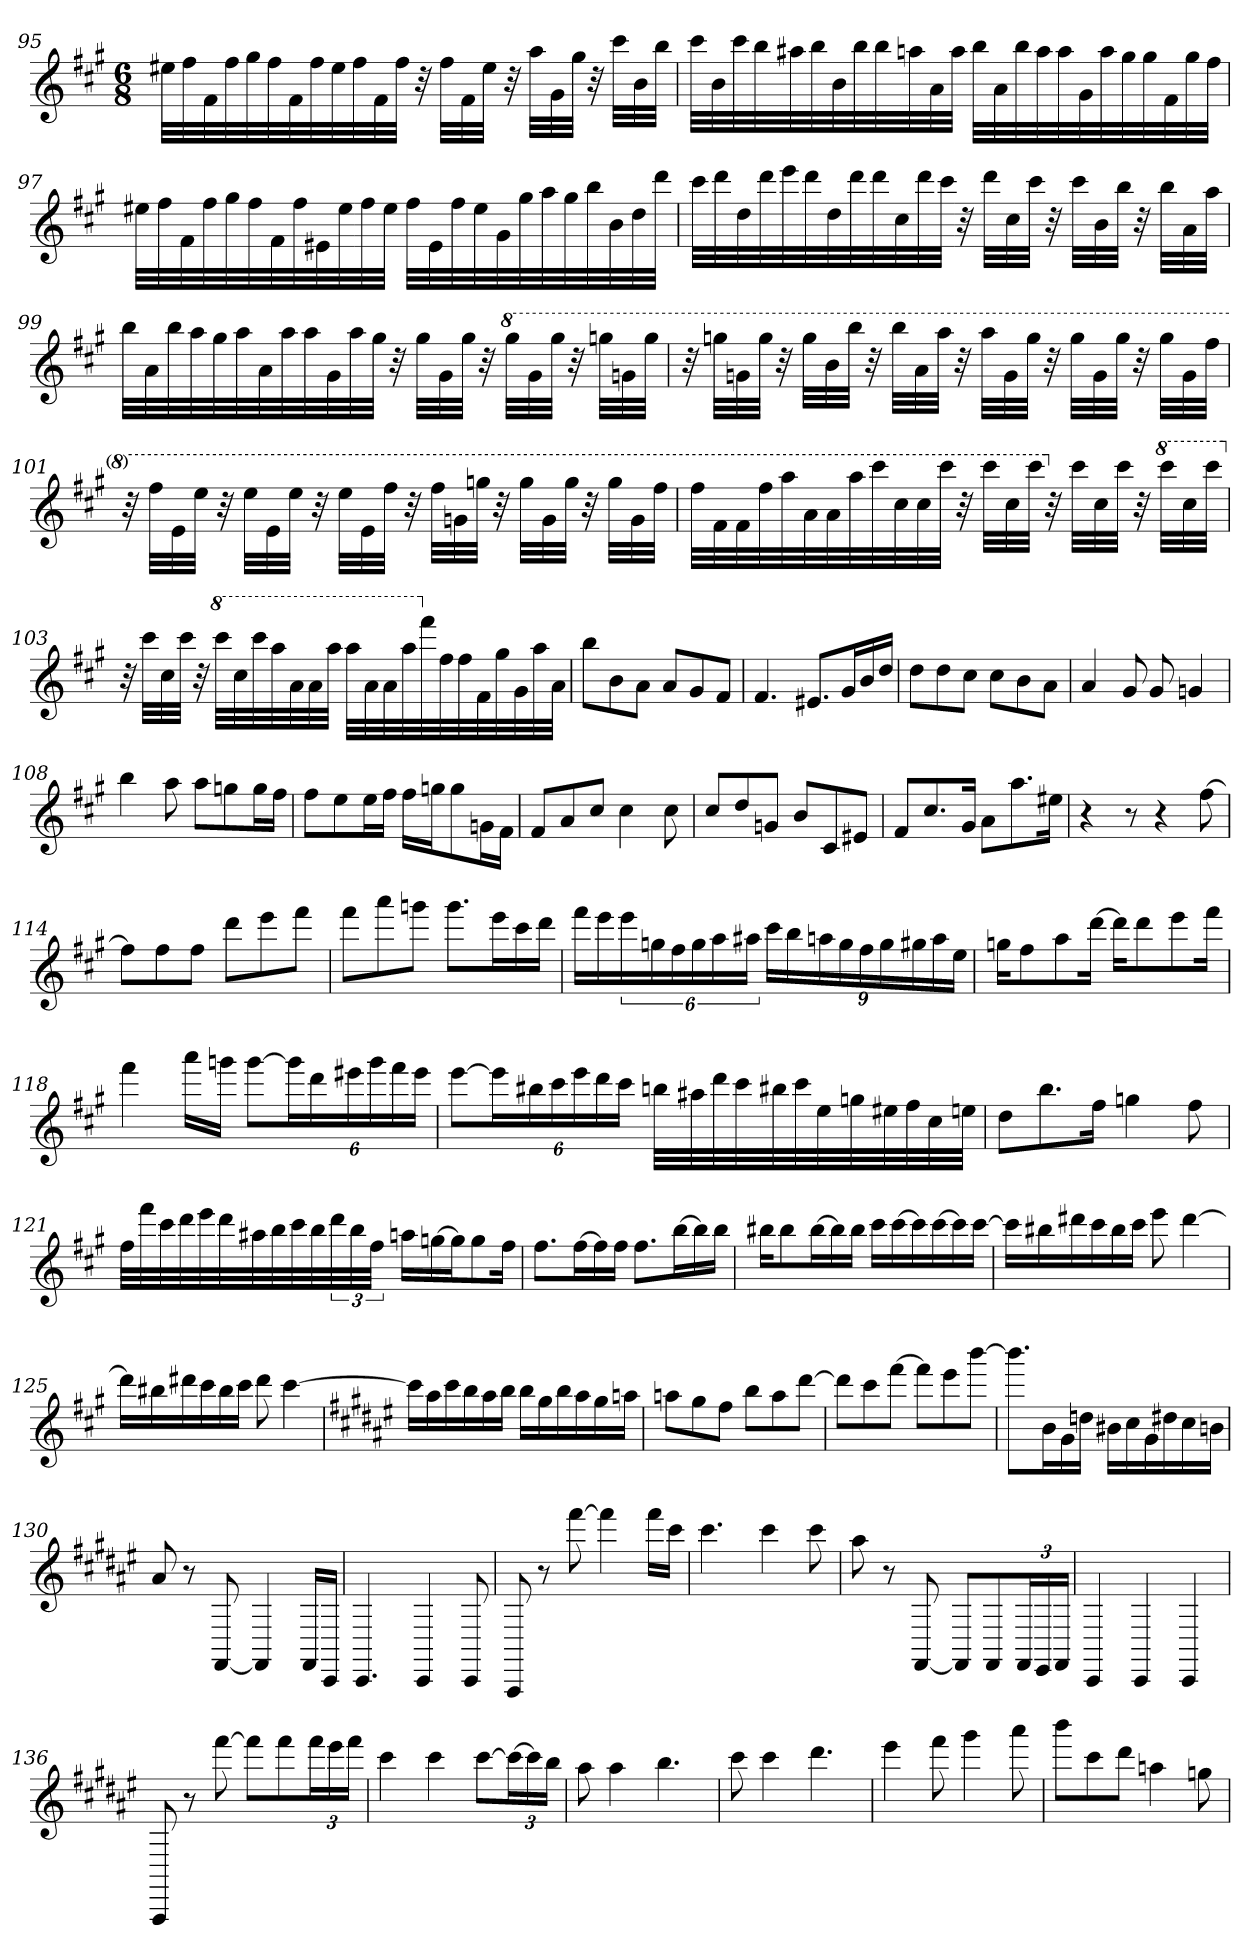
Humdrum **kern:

**kern
*part1
*staff1
*clefG2
*k[f#c#g#]
*M6/8
=95
32ee#X\LLL
32ff#\
32f#\
32ff#\
32gg#\
32ff#\
32f#\
32ff#\
32ee#\
32ff#\
32f#\
32ff#\JJJ
32r
32ff#\LLL
32f#\
32ee#\JJJ
32r
32aa\LLL
32g#\
32gg#\JJJ
32r
32ccc#\LLL
32b\
32bb\JJJ
=96
32ccc#\LLL
32b\
32ccc#\
32bb\
32aa#X\
32bb\
32b\
32bb\
32bb\
32aan\
32a\
32aa\JJJ
32bb\LLL
32a\
32bb\
32aa\
32aa\
32g#\
32aa\
32gg#\
32gg#\
32f#\
32gg#\
32ff#\JJJ
=97
32ee#X\LLL
32ff#\
32f#\
32ff#\
32gg#\
32ff#\
32f#\
32ff#\
32e#X\
32ee#\
32ff#\
32ee#\JJJ
32ff#\LLL
32e#\
32ff#\
32ee#\
32g#\
32gg#\
32aa\
32gg#\
32bb\
32b\
32dd\
32ddd\JJJ
=98
32ccc#\LLL
32ddd\
32dd\
32ddd\
32eee\
32ddd\
32dd\
32ddd\
32ddd\
32cc#\
32ddd\
32ccc#\JJJ
32r
32ddd\LLL
32cc#\
32ccc#\JJJ
32r
32ccc#\LLL
32b\
32bb\JJJ
32r
32bb\LLL
32a\
32aa\JJJ
=99
32bb\LLL
32a\
32bb\
32aa\
32gg#\
32aa\
32a\
32aa\
32aa\
32g#\
32aa\
32gg#\JJJ
32r
32gg#\LLL
32g#\
32gg#\JJJ
32r
*8va
32ggg#\LLL
32gg#\
32ggg#\JJJ
32r
32gggn\LLL
32ggn\
32ggg\JJJ
=100
32r
32gggn\LLL
32ggn\
32ggg\JJJ
32r
32ggg\LLL
32bb\
32bbb\JJJ
32r
32bbb\LLL
32aa\
32aaa\JJJ
32r
32aaa\LLL
32gg\
32ggg\JJJ
32r
32ggg\LLL
32gg\
32ggg\JJJ
32r
32ggg\LLL
32gg\
32fff#\JJJ
=101
32r
32fff#\LLL
32ee\
32eee\JJJ
32r
32eee\LLL
32ee\
32eee\JJJ
32r
32eee\LLL
32ee\
32fff#\JJJ
32r
32fff#\LLL
32ggn\
32gggn\JJJ
32r
32ggg\LLL
32gg\
32ggg\JJJ
32r
32ggg\LLL
32gg\
32fff#\JJJ
=102
32fff#\LLL
32ff#\
32ff#\
32fff#\
32aaa\
32aa\
32aa\
32aaa\
32cccc#\
32ccc#\
32ccc#\
32cccc#\JJJ
32r
32cccc#\LLL
32ccc#\
32cccc#\JJJ
*X8va
32r
32ccc#\LLL
32cc#\
32ccc#\JJJ
32r
*8va
32cccc#\LLL
32ccc#\
32cccc#\JJJ
=103
*X8va
32r
32ccc#\LLL
32cc#\
32ccc#\JJJ
32r
*8va
32cccc#\LLL
32ccc#\
32cccc#\
32aaa\
32aa\
32aa\
32aaa\JJJ
32aaa\LLL
32aa\
32aa\
32aaa\
*X8va
32fff#\
32ff#\
32ff#\
32f#\
32gg#\
32g#\
32aa\
32a\JJJ
=104
8bb\L
8b\
8a\J
8a/L
8g#/
8f#/J
=105
4.f#
8.e#X/L
16g#/L
16b/
16dd/JJ
=106
8dd\L
8dd\
8cc#\J
8cc#\L
8b\
8a\J
=107
4a
8g#
8g#
4gn
=108
4bb
8aa
8aa\L
8ggn\
16gg\L
16ff#\JJ
=109
8ff#\L
8ee\
16ee\L
16ff#\JJ
16ff#\LL
16ggn\J
8gg\
16gn\L
16f#\JJ
=110
8f#/L
8a/
8cc#/J
4cc#
8cc#
=111
8cc#/L
8dd/
8gn/J
8b/L
8c#/
8e#X/J
=112
8f#/L
8.cc#/
16g#/Jk
8a\L
8.aa\
16ee#X\Jk
=113
4r
8r
4r
[8ff#
=114
8ff#\L]
8ff#\
8ff#\J
8ddd\L
8eee\
8fff#\J
=115
8fff#\L
8aaa\
8gggn\J
8.ggg\L
16eee\L
16ccc#\
16ddd\JJ
=116
16fff#\LL
16eee\
24eee\
24ggn\
24ff#\
24gg\
24aa\
24aa#X\JJ
24ccc#\LL
24bb\
24aan\
24gg\
24ff#\
24gg\
24gg#X\
24aa\
24ee\JJ
=117
16ggn\KL
8ff#\
8aa\
[16ddd\Jk
16ddd\KL]
8ddd\
8eee\
16fff#\Jk
=118
4fff#
16aaa\LL
16gggn\JJ
[8ggg\L
24ggg\L]
24ddd\
24eee#X\
24ggg\
24fff#\
24eee#\JJ
=119
[8eee\L
24eee\L]
24bb#X\
24ccc#\
24eee\
24ddd\
24ccc#\JJ
32bbn\LLL
32aa#X\
32ddd\
32ccc#\
32bb#X\
32ccc#\
32ee\
32ggn\
32ee#X\
32ff#\
32cc#\
32een\JJJ
=120
8dd\L
8.bb\
16ff#\Jk
4ggn
8ff#
=121
32ff#\LLL
32fff#\
32ccc#\
32ddd\
32eee\
32ddd\
32aa#X\
32bb\
32ccc#\
32bb\
48ddd\
48bb\
48ff#\JJJ
16aan\LL
[16ggn\
16gg\J]
8gg\
16ff#\Jk
=122
8.ff#\L
[16ff#\L
16ff#\]
16ff#\JJ
8.ff#\L
[16bb\L
16bb\]
16bb\JJ
=123
16bb#X\KL
8bb#\
[16bb#\L
16bb#\]
16bb#\JJ
16ccc#\LL
[16ccc#\
16ccc#\]
[16ccc#\
16ccc#\]
[16ccc#\JJ
=124
16ccc#\LL]
16bb#X\
16ddd#X\
16ccc#\
16bb#\
16ccc#\JJ
8eee
[4ddd#
=125
16ddd#\LL]
16bb#X\
16ddd#X\
16ccc#\
16bb#\
16ccc#\JJ
8ddd#
[4ccc#
=126
*k[f#c#g#d#a#e#]
16ccc#\LL]
16aa#\
16ccc#\
16bb\
16aa#\
16bb\JJ
16bb\LL
16gg#\
16bb\
16aa#\
16gg#\
16aan\JJ
=127
8aan\L
8gg#\
8ff#\J
8bb\L
8aa\
[8ddd#\J
=128
8ddd#\L]
8ccc#\
[8fff#\J
8fff#\L]
8eee#\
[8bbb\J
=129
8.bbb\L]
16b\L
16g#\
16ddn\JJ
16b#X\LL
16cc#\
16g#\
16dd#X\
16cc#\
16bn\JJ
=130
8a#
8r
[8FF#
4FF#]
16FF#/LL
16CC#/JJ
=131
4.CC#
4CC#
8CC#
=132
8AAA#
8r
[8fff#
4fff#]
16fff#\LL
16ccc#\JJ
=133
4.ccc#
4ccc#
8ccc#
=134
8aa#
8r
[8FF#
8FF#/L]
8FF#/
24FF#/L
24EE#/
24FF#/JJ
=135
4CC#
4CC#
4CC#
=136
8AAA#
8r
[8fff#
8fff#\L]
8fff#\
24fff#\L
24eee#\
24fff#\JJ
=137
4ccc#
4ccc#
[8ccc#\L
24ccc#\L_
24ccc#\]
24bb\JJ
=138
8aa#
4aa#
4.bb
=139
8ccc#
4ccc#
4.ddd#
=140
4eee#
8fff#
4ggg#
8aaa#
=141
8bbb\L
8ccc#\
8ddd#\J
4aan
8ggn
=
*-
